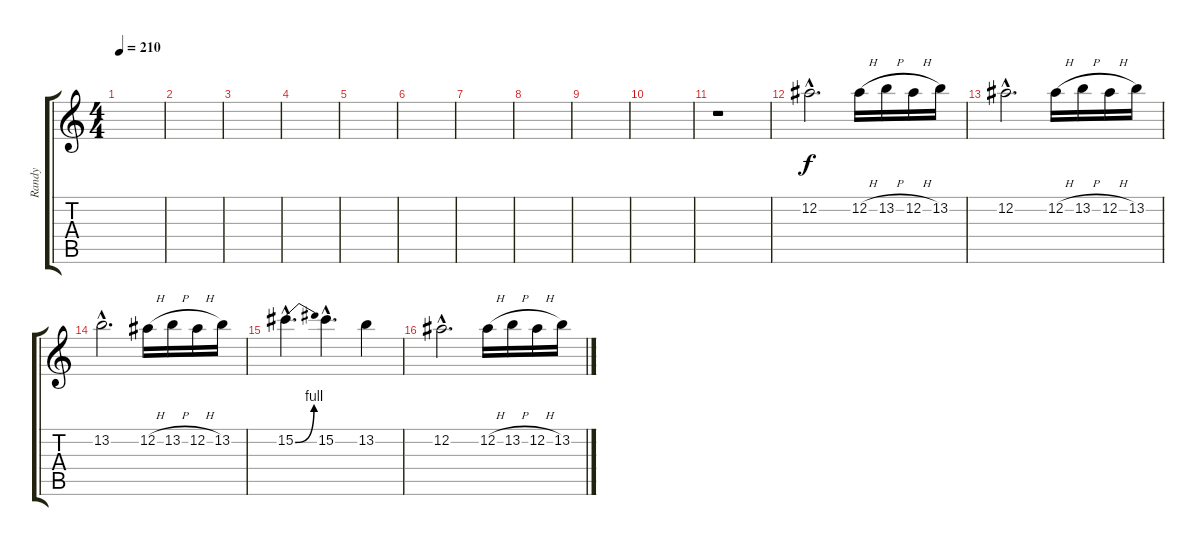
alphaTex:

\track ("Randy" "Randy") {instrument distortionguitar}
\staff {score tabs}
\tuning (Eb4 Bb3 Gb3 Db3 Ab2 Eb2) {hide}
\ts (4 4)
\tempo 210
\clef g2
\ks c
|
|
|
|
|
|
|
|
|
|
r.1 |
12.2{hac}.2{d} 12.2{h}.16 13.2{h}.16 12.2{h}.16 13.2.16 |
12.2{hac}.2{d} 12.2{h}.16 13.2{h}.16 12.2{h}.16 13.2.16 |
13.2{hac}.2{d} 12.2{h}.16 13.2{h}.16 12.2{h}.16 13.2.16 |
15.2{be (bend 0 0 60 4) hac}.4{d} 15.2{hac}.4{d} 13.2.4 |
12.2{hac}.2{d} 12.2{h}.16 13.2{h}.16 12.2{h}.16 13.2.16
